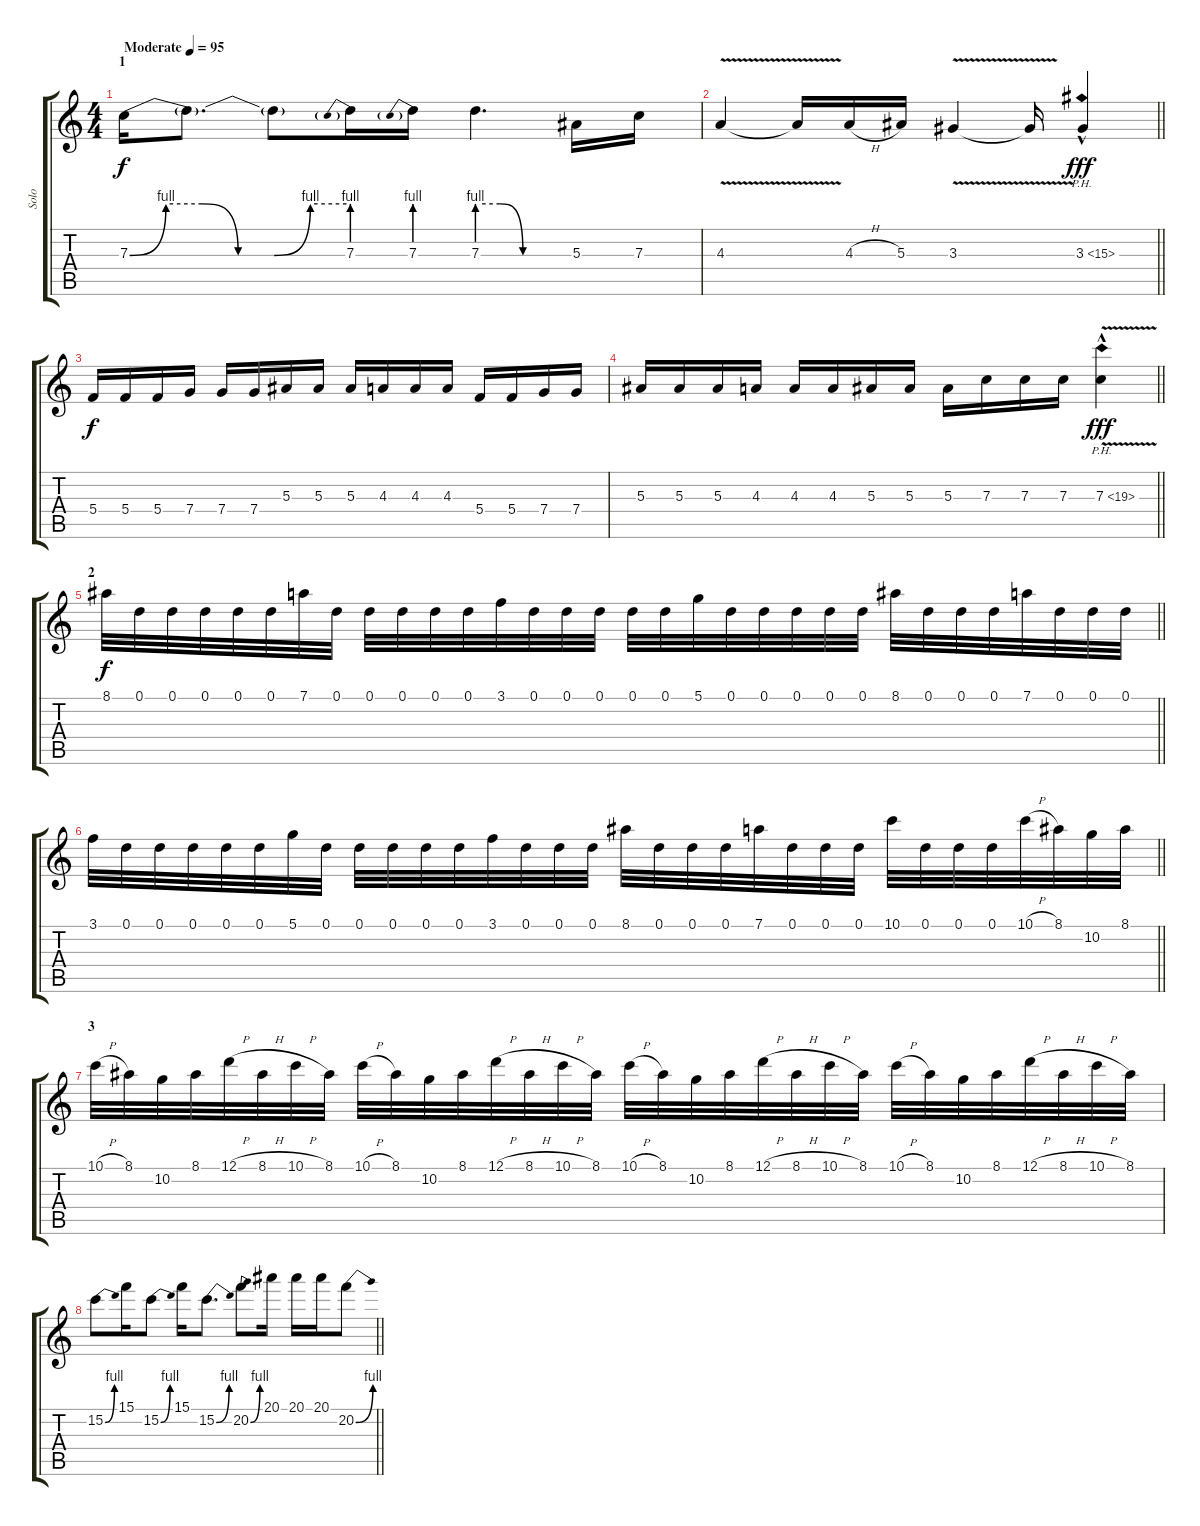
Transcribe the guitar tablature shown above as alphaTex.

\track ("Solo" "Solo") {instrument overdrivenguitar}
\staff {score tabs}
\tuning (D4 A3 F3 C3 G2 C2) {hide}
\ts (4 4)
\section ("" "1")
\tempo (95 "Moderate")
\clef g2
\ks c
7.3{be (custom 0 0 10 4 20 4 30 0 40 0 50 4 60 4)}.16{dy f instrument overdrivenguitar} 7.3{t}.8{d} 7.3{t}.8 7.3{be (prebend 0 4 60 4)}.16 7.3{be (prebend 0 4 60 4)}.16 7.3{be (custom 0 4 15 4 30 0 60 0)}.4{d} 5.3.16 7.3.16 |
\barLineRight lightlight
4.3{v}.4 4.3{t}.16 4.3{h}.16 5.3.16 3.3{v}.4 3.3{t}.16 3.3{ph 12 hac}.4{dy fff} |
5.4.16{dy f} 5.4.16 5.4.16 7.4.16 7.4.16 7.4.16 5.3.16 5.3.16 5.3.16 4.3.16 4.3.16 4.3.16 5.4.16 5.4.16 7.4.16 7.4.16 |
\barLineRight lightlight
5.3.16 5.3.16 5.3.16 4.3.16 4.3.16 4.3.16 5.3.16 5.3.16 5.3.16 7.3.16 7.3.16 7.3.16 7.3{ph 12 v hac}.4{dy fff} |
\section ("" "2")
\barLineRight lightlight
8.1.32{dy f} 0.1.32 0.1.32 0.1.32 0.1.32 0.1.32 7.1.32 0.1.32 0.1.32 0.1.32 0.1.32 0.1.32 3.1.32 0.1.32 0.1.32 0.1.32 0.1.32 0.1.32 5.1.32 0.1.32 0.1.32 0.1.32 0.1.32 0.1.32 8.1.32 0.1.32 0.1.32 0.1.32 7.1.32 0.1.32 0.1.32 0.1.32 |
\barLineRight lightlight
3.1.32 0.1.32 0.1.32 0.1.32 0.1.32 0.1.32 5.1.32 0.1.32 0.1.32 0.1.32 0.1.32 0.1.32 3.1.32 0.1.32 0.1.32 0.1.32 8.1.32 0.1.32 0.1.32 0.1.32 7.1.32 0.1.32 0.1.32 0.1.32 10.1.32 0.1.32 0.1.32 0.1.32 10.1{h}.32 8.1.32 10.2.32 8.1.32 |
\section ("" "3")
10.1{h}.32 8.1.32 10.2.32 8.1.32 12.1{h}.32 8.1{h}.32 10.1{h}.32 8.1.32 10.1{h}.32 8.1.32 10.2.32 8.1.32 12.1{h}.32 8.1{h}.32 10.1{h}.32 8.1.32 10.1{h}.32 8.1.32 10.2.32 8.1.32 12.1{h}.32 8.1{h}.32 10.1{h}.32 8.1.32 10.1{h}.32 8.1.32 10.2.32 8.1.32 12.1{h}.32 8.1{h}.32 10.1{h}.32 8.1.32 |
\barLineRight lightlight
15.2{be (bend 0 0 60 4)}.8 15.1.16 15.2{be (bend 0 0 60 4)}.8 15.1.16 15.2{be (bend 0 0 60 4)}.8{d} 20.2{be (bend 0 0 60 4)}.8 20.1.16 20.1.16 20.1.16 20.2{be (bend 0 0 60 4)}.8
